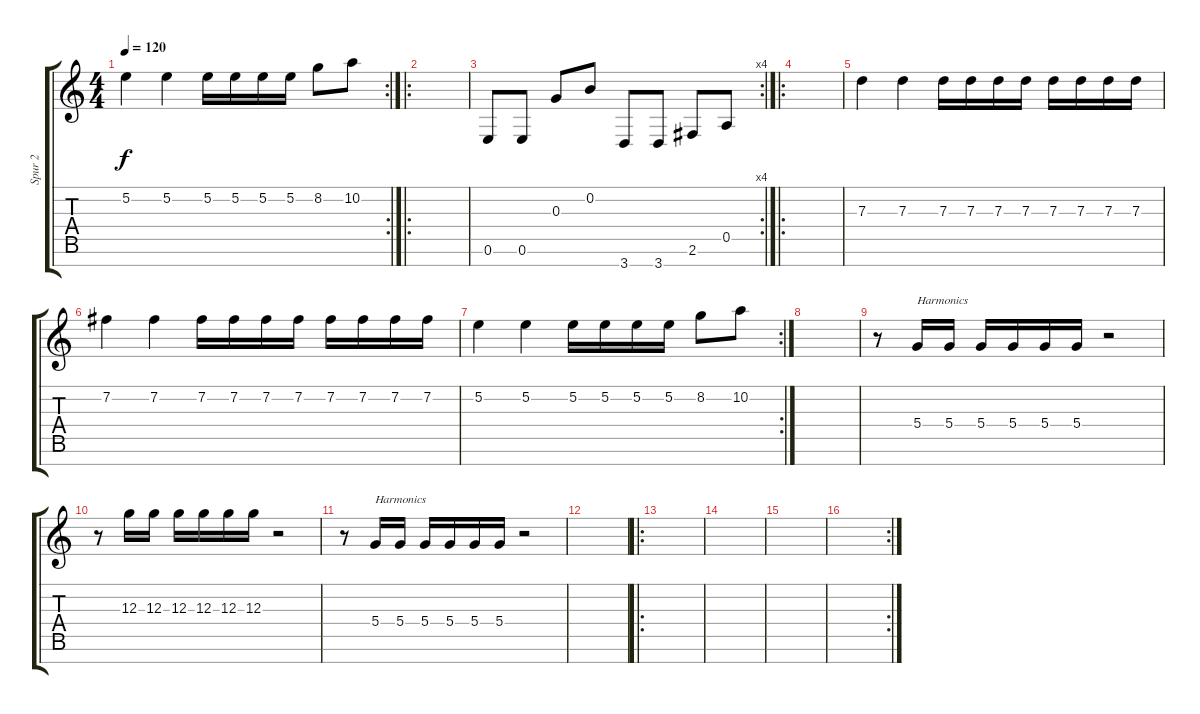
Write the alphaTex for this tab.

\track ("Spur 2" "Spur 2") {instrument distortionguitar}
\staff {score tabs}
\tuning (E4 B3 G3 D3 A2 E2 B1) {hide}
\rc 2
\ts (4 4)
\tempo 120
\clef g2
\ks c
5.2.4{dy f} 5.2.4 5.2.16 5.2.16 5.2.16 5.2.16 8.2.8 10.2.8 |
\ro
|
\rc 4
0.6.8 0.6.8 0.3.8 0.2.8 3.7.8 3.7.8 2.6.8 0.5.8 |
\ro
|
7.3.4 7.3.4 7.3.16 7.3.16 7.3.16 7.3.16 7.3.16 7.3.16 7.3.16 7.3.16 |
7.2.4 7.2.4 7.2.16 7.2.16 7.2.16 7.2.16 7.2.16 7.2.16 7.2.16 7.2.16 |
\rc 2
5.2.4 5.2.4 5.2.16 5.2.16 5.2.16 5.2.16 8.2.8 10.2.8 |
|
r.8 5.4.16{txt "Harmonics"} 5.4.16 5.4.16 5.4.16 5.4.16 5.4.16 r.2 |
r.8 12.3.16 12.3.16 12.3.16 12.3.16 12.3.16 12.3.16 r.2 |
r.8 5.4.16{txt "Harmonics"} 5.4.16 5.4.16 5.4.16 5.4.16 5.4.16 r.2 |
|
\ro
|
|
|
\rc 2
